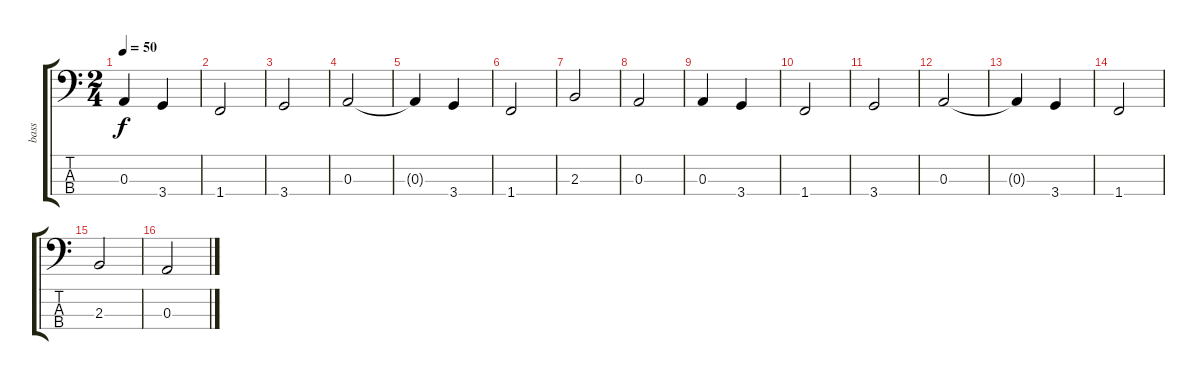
\track ("bass" "bass") {instrument fretlessbass}
\staff {score tabs}
\tuning (G2 D2 A1 E1) {hide}
\ts (2 4)
\tempo 50
\clef f4
\ks c
0.3.4{dy f instrument fretlessbass} 3.4.4 |
1.4.2 |
3.4.2 |
0.3.2 |
0.3{t}.4 3.4.4 |
1.4.2 |
2.3.2 |
0.3.2 |
0.3.4 3.4.4 |
1.4.2 |
3.4.2 |
0.3.2 |
0.3{t}.4 3.4.4 |
1.4.2 |
2.3.2 |
0.3.2
